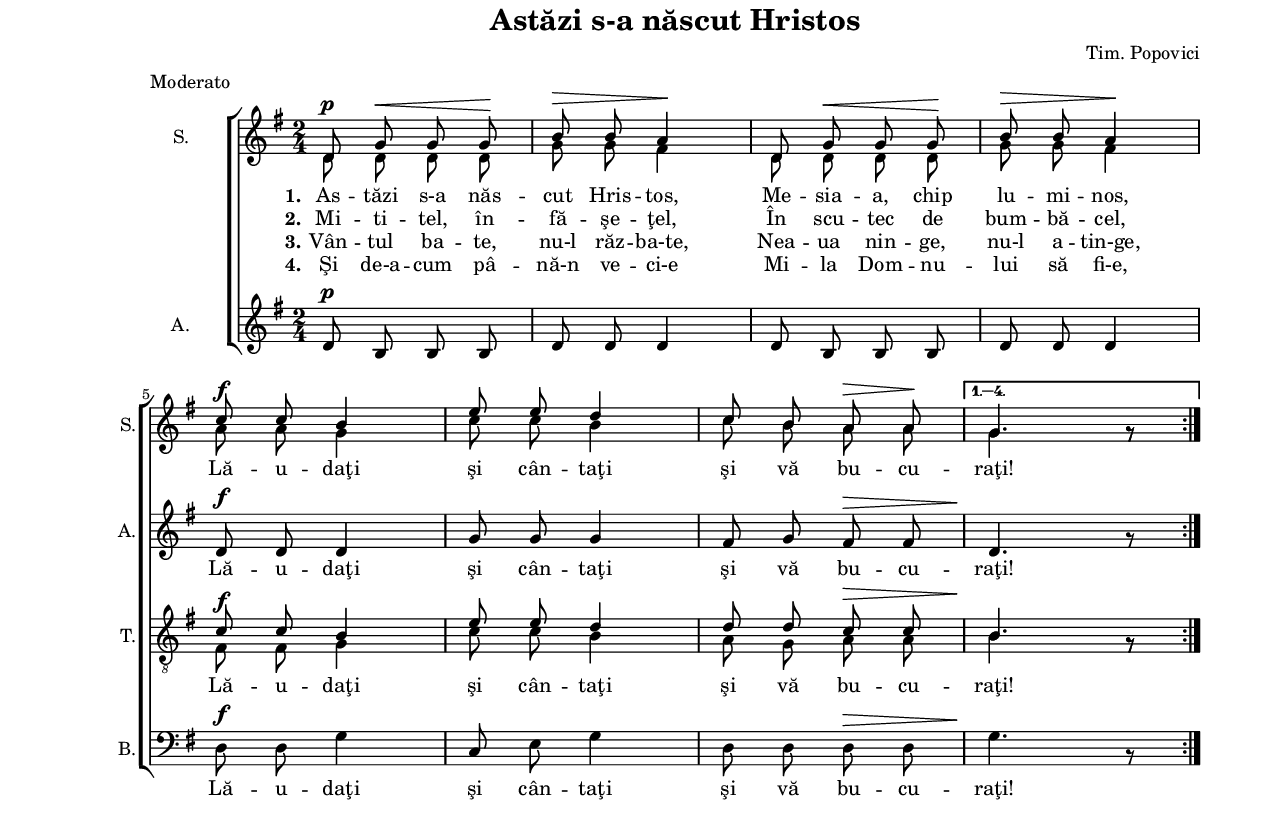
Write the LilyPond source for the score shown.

\version "2.8.6"

\paper {
  #(set-paper-size "letter")
  left-margin = 1\in
  line-width = 7\in
  top-margin = 0\in
}

\header {
  title = "Astăzi s-a născut Hristos"
  composer = "Tim. Popovici"
  meter = "Moderato"
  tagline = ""
}

global = {
  #(set-global-staff-size 16)
  \set Staff.midiInstrument = "clarinet"
  \override Score.VerticalAxisGroup #'remove-first = ##t
  \key g \major
  \time 2/4
  \autoBeamOff
}

sopStanzaOne = \lyricmode {
  \set stanza = "1."
  As -- tăzi s-a năs -- cut Hris -- tos, Me -- sia -- a, chip lu -- mi -- nos,
  Lă -- u -- daţi şi cân -- taţi şi vă bu -- cu -- raţi!
}

sopStanzaTwo = \lyricmode {
  \set stanza = "2."
  Mi -- ti -- tel, în -- fă -- şe -- ţel, În scu -- tec de bum -- bă -- cel,
}

sopStanzaThree = \lyricmode {
  \set stanza = "3."
  Vân -- tul ba -- te, nu-l răz -- ba-te,
  Nea -- ua nin -- ge, nu-l a -- tin-ge,
}

sopStanzaFour = \lyricmode {
  \set stanza = "4."
  Şi de-a -- cum pâ -- nă-n ve -- ci-e Mi -- la Dom -- nu -- lui să fi-e,
}

altoWords = \lyricmode {
  \skip 8 \skip 8 \skip 8 \skip 8 \skip 8 \skip 8 \skip 8
  \skip 8 \skip 8 \skip 8 \skip 8 \skip 8 \skip 8 \skip 8 
  Lă -- u -- daţi şi cân -- taţi şi vă bu -- cu -- raţi!
}

tenorWords = \lyricmode {
  Lă -- u -- daţi şi cân -- taţi şi vă bu -- cu -- raţi!
}

bassWords = \tenorWords

sopMusicOne = \transpose bes g \relative {
  \set Staff.vocalName = "S."
  \set Staff.vocNam = "S."

  \repeat volta 4 {
    f8^\p bes8^\< bes8 bes8\!
    d8^\> d8 c4\!
    f,8 bes8^\< bes8 bes8\!
    d8^\> d8 c4\!
    \break
    es8^\f es8 d4
    g8 g8 f4
    es8 d8 c8^\> c8\!
  } \alternative {
    { bes4. bes8\rest }
  }
  \bar ":|"
}

sopMusicTwo = \transpose bes g \relative {
  \repeat volta 4 {
    f8 f8 f8 f8
    bes8 bes8 a4
    f8 f8 f8 f8
    bes8 bes8 a4
    c8 c8 bes4
    es8 es8 d4
    es8 d8 c8 c8
  } \alternative {
    { bes4. bes8\rest }
  }
}

altoMusic = \transpose bes g \relative {
  \set Staff.vocalName = "A."
  \set Staff.vocNam = "A."

  \repeat volta 4 {
    f8^\p d8 d8 d8 
    f8 f8 f4
    f8 d8 d8 d8 
    f8 f8 f4
    f8^\f f8 f4
    bes8 bes8 bes4
    a8 bes8 a8^\> a8
  } \alternative {
    { f4.\! bes8\rest }
  }
}

tenorMusicOne = \transpose bes g \relative {
  \set Staff.vocNam = "T."

  \repeat volta 4 {
    R2 R2 R2 R2
    es8^\f es8 d4
    g8 g8 f4
    f8 f8 es8^\> es8
  } \alternative {
    { d4.\! bes8\rest }
  }
}

tenorMusicTwo = \transpose bes g \relative {
  \repeat volta 4 {
    R2 R2 R2 R2
    a8 a8 bes4
    es8 es8 d4
    c8 bes8 c8 c8
  } \alternative {
    { d4. bes8\rest }
  }
}

bassMusic = \transpose bes g \relative {
  \set Staff.vocNam = "B."

  \repeat volta 4 {
    R2 R2 R2 R2
    f,8^\f f8 bes4
    es,8 g8 bes4
    f8 f8 f8^\> f8
  } \alternative {
    { bes4.\! d,8\rest }
  }
}

myScore = \new Score <<
  \new ChoirStaff <<
    \new Staff <<
      \new Voice { \global \voiceOne \sopMusicOne }
      \new Voice { \global \voiceTwo \sopMusicTwo }
      \addlyrics { \sopStanzaOne }
      \addlyrics { \sopStanzaTwo }
      \addlyrics { \sopStanzaThree }
      \addlyrics { \sopStanzaFour }
    >>

    \new Staff \new Voice { \global \altoMusic }
    \addlyrics { \altoWords }

    \new Staff <<
      \clef "G_8"
      \new Voice { \global \voiceOne \tenorMusicOne }
      \new Voice { \global \voiceTwo \tenorMusicTwo }
      \addlyrics { \tenorWords }
    >>

    \new Staff <<
      \clef bass
      \new Voice { \global \bassMusic }
      \addlyrics { \bassWords }
    >>
  >>
>>

\score {
  \myScore
  \layout {
    \context {
      \RemoveEmptyStaffContext
    }
  }
}

midiOutput = \midi {
  \tempo 4 = 108
  \context {
    \Voice
    \remove "Dynamic_performer"
    \remove "Span_dynamic_performer"
  }
}

\score {
  \unfoldRepeats
  \myScore
  \midi { \midiOutput }
}

\score {
  \unfoldRepeats
  \new Voice { \global \sopMusicOne }
  \midi { \midiOutput }
}
\score {
  \unfoldRepeats
  \new Voice { \global \sopMusicTwo }
  \midi { \midiOutput }
}
\score {
  \unfoldRepeats
  \new Voice { \global \altoMusic }
  \midi { \midiOutput }
}
\score {
  \unfoldRepeats
  \new Voice { \global \tenorMusicOne }
  \midi { \midiOutput }
}
\score {
  \unfoldRepeats
  \new Voice { \global \tenorMusicTwo }
  \midi { \midiOutput }
}
\score {
  \unfoldRepeats
  \new Voice { \global \bassMusic }
  \midi { \midiOutput }
}
